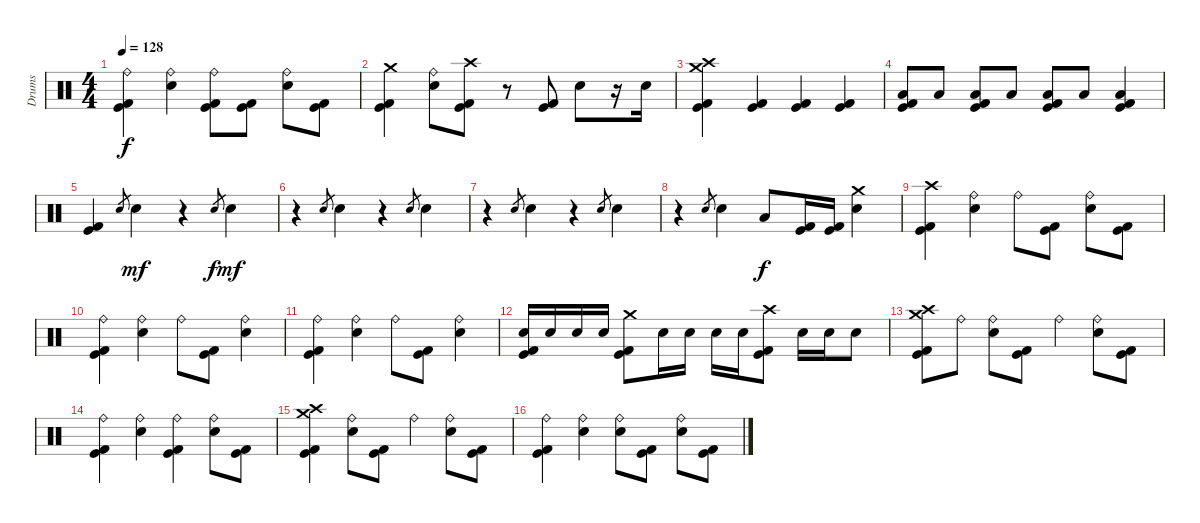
\track ("Drums" "Drums") {instrument percussion}
\staff {score}
\articulation defaults
\ts (4 4)
\tempo 128
\clef neutral
\ks c
("Ride (bell)" "Kick (hit) 2" "Kick (hit)").4{dy f} ("Ride (bell)" "Electric Snare (hit)").4 ("Ride (bell)" "Kick (hit) 2" "Kick (hit)").8 ("Kick (hit) 2" "Kick (hit)").8 ("Ride (bell)" "Electric Snare (hit)").8 ("Kick (hit) 2" "Kick (hit)").8 |
("Crash medium (hit)" "Kick (hit) 2" "Kick (hit)").4 ("Ride (bell)" "Electric Snare (hit)").8 ("Crash high (hit)" "Kick (hit)" "Kick (hit) 2").8 r.8 ("Kick (hit) 2" "Kick (hit)").8 "Electric Snare (hit)".8 r.16 "Electric Snare (hit)".16 |
("Crash medium (hit)" "Crash high (hit)" "Kick (hit) 2" "Kick (hit)").4 ("Kick (hit) 2" "Kick (hit)").4 ("Kick (hit) 2" "Kick (hit)").4 ("Kick (hit) 2" "Kick (hit)").4 |
("Low Tom (hit)" "Kick (hit) 2" "Kick (hit)").8 "Low Tom (hit)".8 ("Low Tom (hit)" "Kick (hit) 2" "Kick (hit)").8 "Low Tom (hit)".8 ("Low Tom (hit)" "Kick (hit) 2" "Kick (hit)").8 "Low Tom (hit)".8 ("Low Tom (hit)" "Kick (hit) 2" "Kick (hit)").4 |
("Kick (hit) 2" "Kick (hit)").4 "Electric Snare (hit)".8{gr} "Electric Snare (hit)".4{dy mf} r.4 "Electric Snare (hit)".8{gr dy f} "Electric Snare (hit)".4{dy mf} |
r.4 "Electric Snare (hit)".8{gr} "Electric Snare (hit)".4 r.4 "Electric Snare (hit)".8{gr} "Electric Snare (hit)".4 |
r.4 "Electric Snare (hit)".8{gr} "Electric Snare (hit)".4 r.4 "Electric Snare (hit)".8{gr} "Electric Snare (hit)".4 |
r.4 "Electric Snare (hit)".8{gr} "Electric Snare (hit)".4 "Low Tom (hit)".8{dy f} ("Kick (hit) 2" "Kick (hit)").16 ("Kick (hit) 2" "Kick (hit)").16 ("Crash medium (hit)" "Electric Snare (hit)").4 |
("Crash high (hit)" "Kick (hit) 2" "Kick (hit)").4 ("Ride (bell)" "Electric Snare (hit)").4 "Ride (bell)".8 ("Kick (hit) 2" "Kick (hit)").8 ("Ride (bell)" "Electric Snare (hit)").8 ("Kick (hit) 2" "Kick (hit)").8 |
("Ride (bell)" "Kick (hit) 2" "Kick (hit)").4 ("Ride (bell)" "Electric Snare (hit)").4 "Ride (bell)".8 ("Kick (hit) 2" "Kick (hit)").8 ("Ride (bell)" "Electric Snare (hit)").4 |
("Ride (bell)" "Kick (hit) 2" "Kick (hit)").4 ("Ride (bell)" "Electric Snare (hit)").4 "Ride (bell)".8 ("Kick (hit) 2" "Kick (hit)").8 ("Ride (bell)" "Electric Snare (hit)").4 |
("Electric Snare (hit)" "Kick (hit) 2" "Kick (hit)").16 "Electric Snare (hit)".16 "Electric Snare (hit)".16 "Electric Snare (hit)".16 ("Crash medium (hit)" "Kick (hit) 2" "Kick (hit)").8 "Electric Snare (hit)".16 "Electric Snare (hit)".16 "Electric Snare (hit)".16 "Electric Snare (hit)".16 ("Crash high (hit)" "Kick (hit)" "Kick (hit) 2").8 "Electric Snare (hit)".16 "Electric Snare (hit)".16 "Electric Snare (hit)".8 |
("Crash medium (hit)" "Crash high (hit)" "Kick (hit) 2" "Kick (hit)").8 "Ride (bell)".8 ("Ride (bell)" "Electric Snare (hit)").8 ("Kick (hit) 2" "Kick (hit)").8 "Ride (bell)".4 ("Ride (bell)" "Electric Snare (hit)").8 ("Kick (hit) 2" "Kick (hit)").8 |
("Ride (bell)" "Kick (hit) 2" "Kick (hit)").4 ("Ride (bell)" "Electric Snare (hit)").4 ("Ride (bell)" "Kick (hit) 2" "Kick (hit)").4 ("Ride (bell)" "Electric Snare (hit)").8 ("Kick (hit) 2" "Kick (hit)").8 |
("Crash medium (hit)" "Crash high (hit)" "Kick (hit) 2" "Kick (hit)").4 ("Ride (bell)" "Electric Snare (hit)").8 ("Kick (hit) 2" "Kick (hit)").8 "Ride (bell)".4 ("Ride (bell)" "Electric Snare (hit)").8 ("Kick (hit) 2" "Kick (hit)").8 |
("Ride (bell)" "Kick (hit) 2" "Kick (hit)").4 ("Ride (bell)" "Electric Snare (hit)").4 ("Ride (bell)" "Electric Snare (hit)").8 ("Kick (hit) 2" "Kick (hit)").8 ("Ride (bell)" "Electric Snare (hit)").8 ("Kick (hit) 2" "Kick (hit)").8
